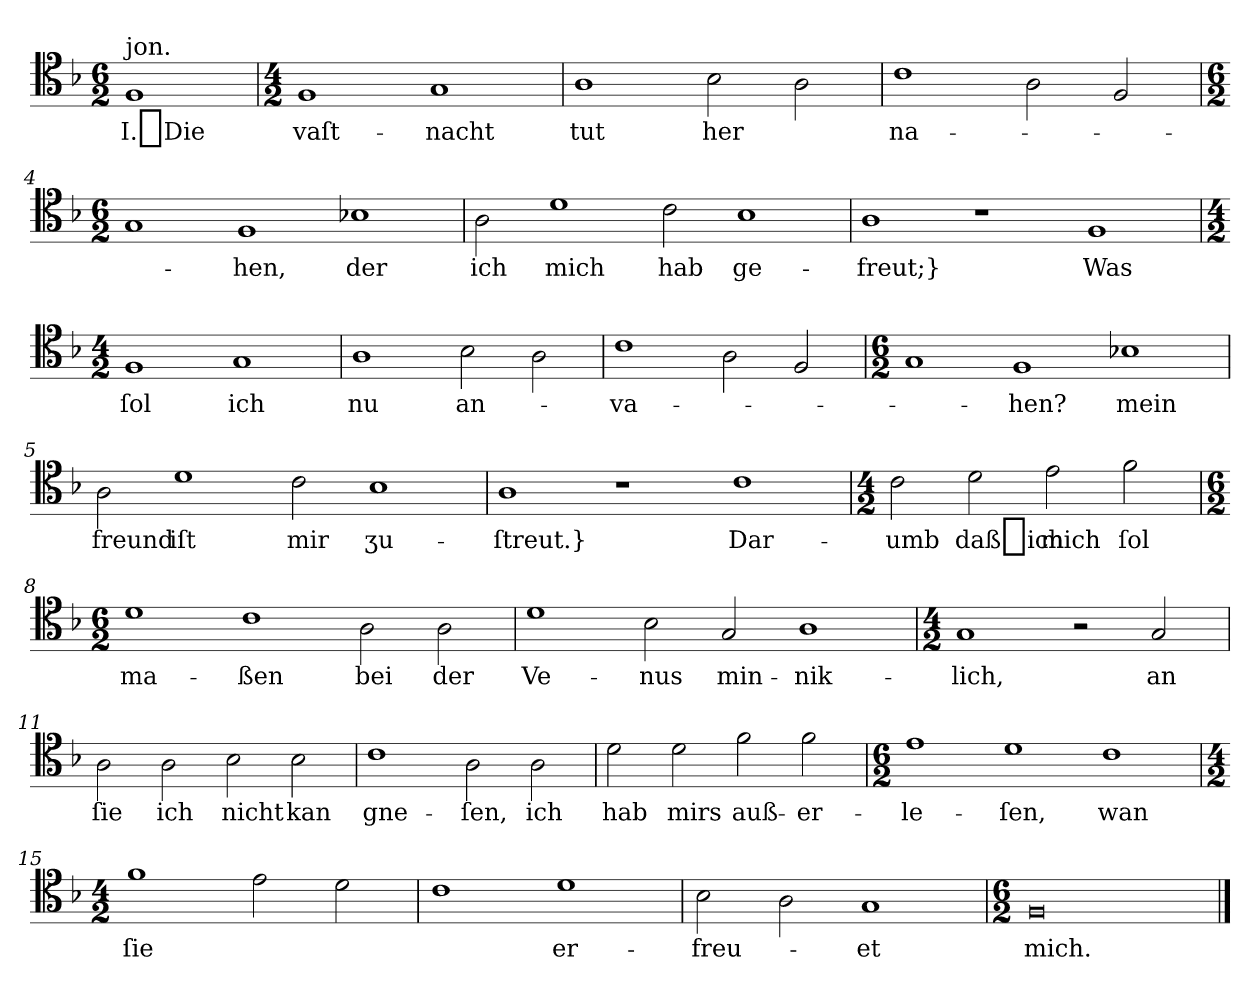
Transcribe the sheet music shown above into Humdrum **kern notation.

**kern	**text
*part1	*part1
*staff1	*staff1
*clefC4	*
*k[b-]	*
*F:ion	*
*M6/2	*
=	=
!LO:TX:a:t=jon.	!
1F	I._Die
=1	=1
*M4/2	*
1F	vaſt-
1G	-nacht
=2	=2
1A	tut
2B-	her
2A	.
=3	=3
1c	na-
2A	.
2F	.
=4	=4
*M6/2	*
1G	.
1F	-hen,
1B-X	der
=5	=5
2A	ich
1d	mich
2c	hab
1B-	ge-
=6	=6
1A	-freut;}
1r	.
1F	Was
=1	=1
*M4/2	*
1F	ſol
1G	ich
=2	=2
1A	nu
2B-	an-
2A	.
=3	=3
1c	-va-
2A	.
2F	.
=4	=4
*M6/2	*
1G	.
1F	-hen?
1B-X	mein
=5	=5
2A	freund
1d	iſt
2c	mir
1B-	ʒu-
=6	=6
1A	-ſtreut.}
1r	.
1c	Dar-
=7	=7
*M4/2	*
2c	-umb
2d\	daß_ich
2e	mich
2f	ſol
=8	=8
*M6/2	*
1d	ma-
1c	-ßen
2A	bei
2A	der
=9	=9
1d	Ve-
2B-	-nus
2G	min-
1A	-nik-
=10	=10
*M4/2	*
1G	-lich,
2r	.
2G	an
=11	=11
2A	ſie
2A	ich
2B-	nicht
2B-	kan
=12	=12
1c	gne-
2A	-ſen,
2A	ich
=13	=13
2d	hab
2d	mirs
2f	auß-
2f	-er-
=14	=14
*M6/2	*
1e	-le-
1d	-ſen,
1c	wan
=15	=15
*M4/2	*
1f	ſie
2e	.
2d	.
=16	=16
1c	.
1d	er-
=17	=17
2B-	-freu-
2A	.
1G	-et
=18	=18
*M6/2	*
0F/	mich.
==	==
*-	*-
